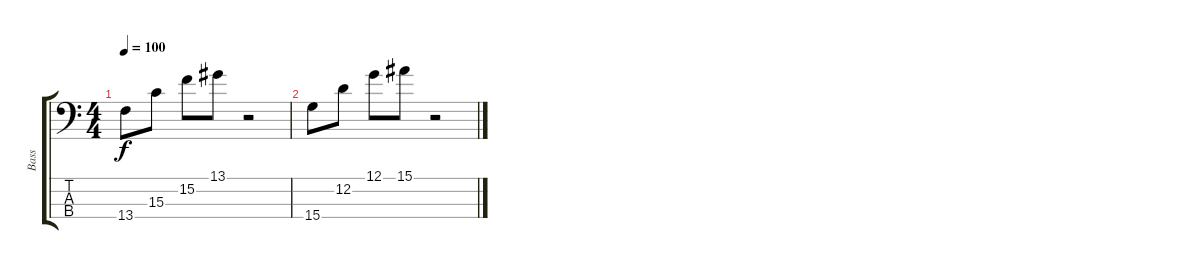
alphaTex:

\track ("Bass" "Bass") {instrument electricbassfinger}
\staff {score tabs}
\tuning (G2 D2 A1 E1) {hide}
\ts (4 4)
\tempo 100
\clef f4
\ks c
13.4.8{dy f} 15.3.8 15.2.8 13.1.8 r.2 |
15.4.8 12.2.8 12.1.8 15.1.8 r.2
